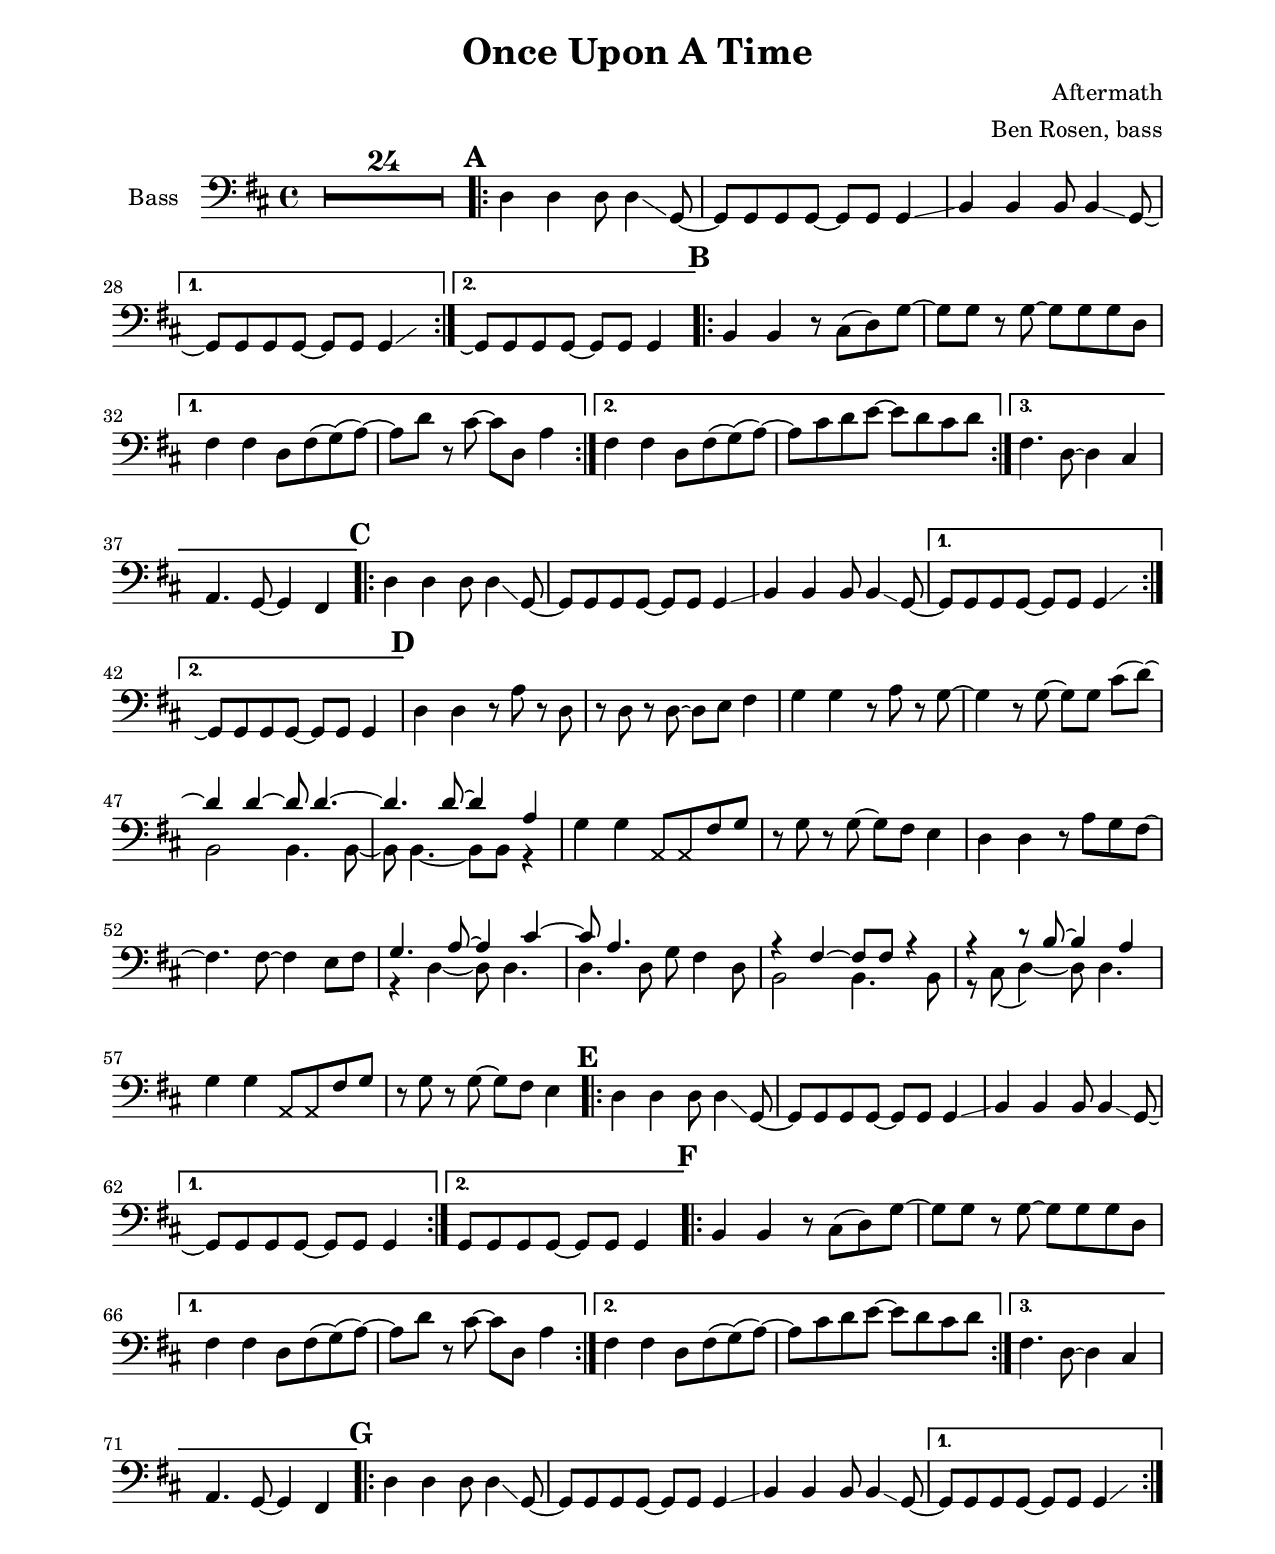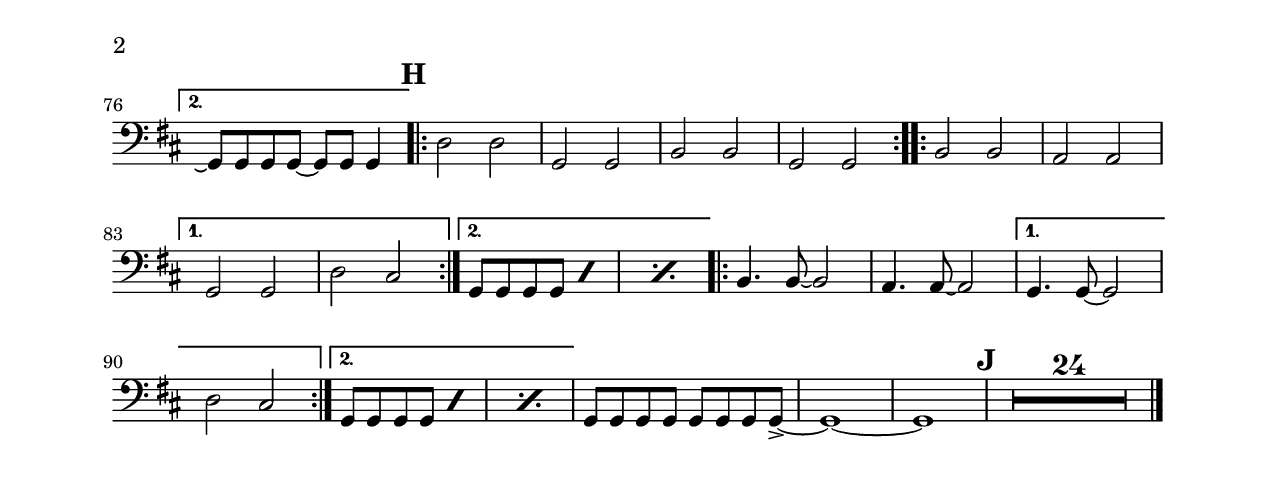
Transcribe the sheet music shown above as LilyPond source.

\version "2.24.1"

\include "settings.ily"

\header {
  title = "Once Upon A Time"
  composer = "Aftermath"
  arranger = "Ben Rosen, bass"
}

riff = \relative d {
  \mark \default

  \repeat volta 2 {
    d4 d d8 d4 \glissando g,8 ~ |
    g8 g g g ~ g g g4 \glissando |
    b4 b b8 b4 \glissando g8 ~ |

    \alternative {
      \volta 1 {
        g8 g g g ~ g g
        g4 * 1/2 \glissando
        \single \hideNotes
        \tweak X-offset #1 \tweak X-extent #'( 0 . 0 )
        d'4 * 1/2 |
      }

      \volta 2 {
        g,8 \repeatTie g g g ~ g g g4 |
      }
    }
  }
}

chorus = \relative b, {
  \mark \default

  \repeat volta 3 {
    b4 b r8 cs ( d ) g ~ |
    g8 g r g ~ g g g d |

    \alternative {
      \volta 1 {
        fs4 fs d8 fs ( g ) ( a ) ~ |
        a8 d r cs ~ cs d,  a'4
      }

      \volta 2 {
        fs4 fs d8 fs ( g ) ( a ) ~ |
        a8 cs d e ~ e d cs d |
      }

      \volta 3 {
        fs,4. d8 ~ d4 cs |
        a4. g8 ~ g4 fs |
      }
    }
  }
}

music = \relative d {
  \key d \major
  \time 4/4
  \clef "bass"

  \compressMMRests {
    R1 * 24 |
  }

  \riff

  \chorus

  \riff

  \mark \default

  d4 d r8 a' r d, |
  r8 d r d ~ d e fs4 |
  g4 g r8 a r g ~ |

  g4 r8 g ~ g g

  << {

    \stemNeutral
    cs ( d ) ~ |
    \stemUp
    d4 d ~ d8 d4. ~ |
    d4. d8 ~ d4 a |

  } \\ {

    s4
    b,2 b4. b8 ~ |
    b8 b4. ~ b8 b r4 |

  } >>

  g'4 g
  \once \override NoteHead.style = #'cross a,8
  \once \override NoteHead.style = #'cross a
  fs'8 g |

  r8 g r g ~ g fs e4 |
  d4 d r8 a' g fs ~ |
  fs4. fs8 ~ fs4 e8 fs |

  << {
    g4. a8~ a4 cs ~ |
    cs8 a4.

  } \\ {

    r4 d, ~ d8 d4. |
    d d8
  } >>

  g fs4 d8 |

  << {
    r4 fs ~ fs8 fs r4 |
    r4 r8 b ~ b4 a |

  } \\ {

    b,2 b4. b8 |
    r cs ( d4 ) ~ d8 d4. |
  } >>

  g4 g
  \once \override NoteHead.style = #'cross a,8
  \once \override NoteHead.style = #'cross a
  fs' g |

  r8 g r g ~ g fs e4 |

  \mark \default

  \repeat volta 2 {
    d4 d d8 d4 \glissando g,8 ~ |
    g8 g g g ~ g g g4 \glissando |
    b4 b4 b8 b4 \glissando g8 ~ |

    \alternative {
      \volta 1 {
        g8 g g g ~ g g g4 \glissando |
      }

      \volta 2  {
        g8 g g g ~ g g g4 |
      }
    }
  }

  \chorus
  \riff

  \mark \default

  \repeat volta 2 {
    d'2 d |
    g,2 g |
    b2 b |
    g2 g |
  }

  \repeat volta 2 {
    b2 b |
    a2 a |

    \alternative {
      \volta 1 {
        g2 g |
        d'2 cs |
      }

      \volta 2 {
        \repeat percent 2 {
          \repeat percent 2 {
            \repeat unfold 4 { g8 }
          } |
        }
      }
    }
  }

  \repeat volta 2 {
    b4. b8 ~ b2 |
    a4. a8 ~ a2 |

    \alternative {
      \volta 1 {
        g4. g8 ~ g2 |
        d'2 cs |
      }

      \volta 2 {
        \repeat percent 2 {
          \repeat percent 2 {
            \repeat unfold 4 { g8 }
          } |
        }
      }
    }
  }

  \repeat unfold 4 { g8 } g g g g ~ -> |
  g1 ~ |
  g1 |

  \mark \default

  \compressMMRests {
    R1 * 24 |
  }

  \bar "|."
}

\score {
  \new Staff \with {
    instrumentName = "Bass"
  } {
    \music
  }
}
